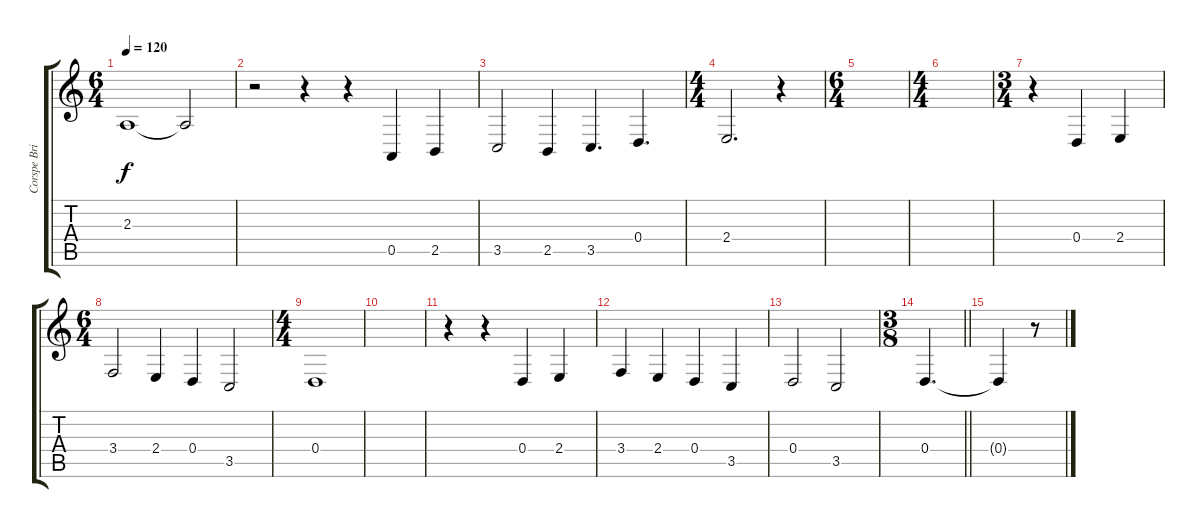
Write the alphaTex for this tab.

\track ("Corspe Bride 1" "Corspe Bri") {instrument brightacousticpiano}
\staff {score tabs}
\tuning (E4 B3 G3 D3 A2 E2) {hide}
\ts (6 4)
\tempo 120
\clef g2
\ks c
2.3{t}.1{dy f} 2.3{t}.2 |
r.2 r.4 r.4 0.5.4 2.5.4 |
3.5.2 2.5.4 3.5.4{d} 0.4.4{d} |
\ts (4 4)
2.4.2{d} r.4 |
\ts (6 4)
|
\ts (4 4)
|
\ts (3 4)
r.4 0.4.4 2.4.4 |
\ts (6 4)
3.4.2 2.4.4 0.4.4 3.5.2 |
\ts (4 4)
0.4.1 |
|
r.4 r.4 0.4.4 2.4.4 |
3.4.4 2.4.4 0.4.4 3.5.4 |
0.4.2 3.5.2 |
\ts (3 8)
\barLineRight lightlight
0.4.4{d} |
0.4{t}.4 r.8
